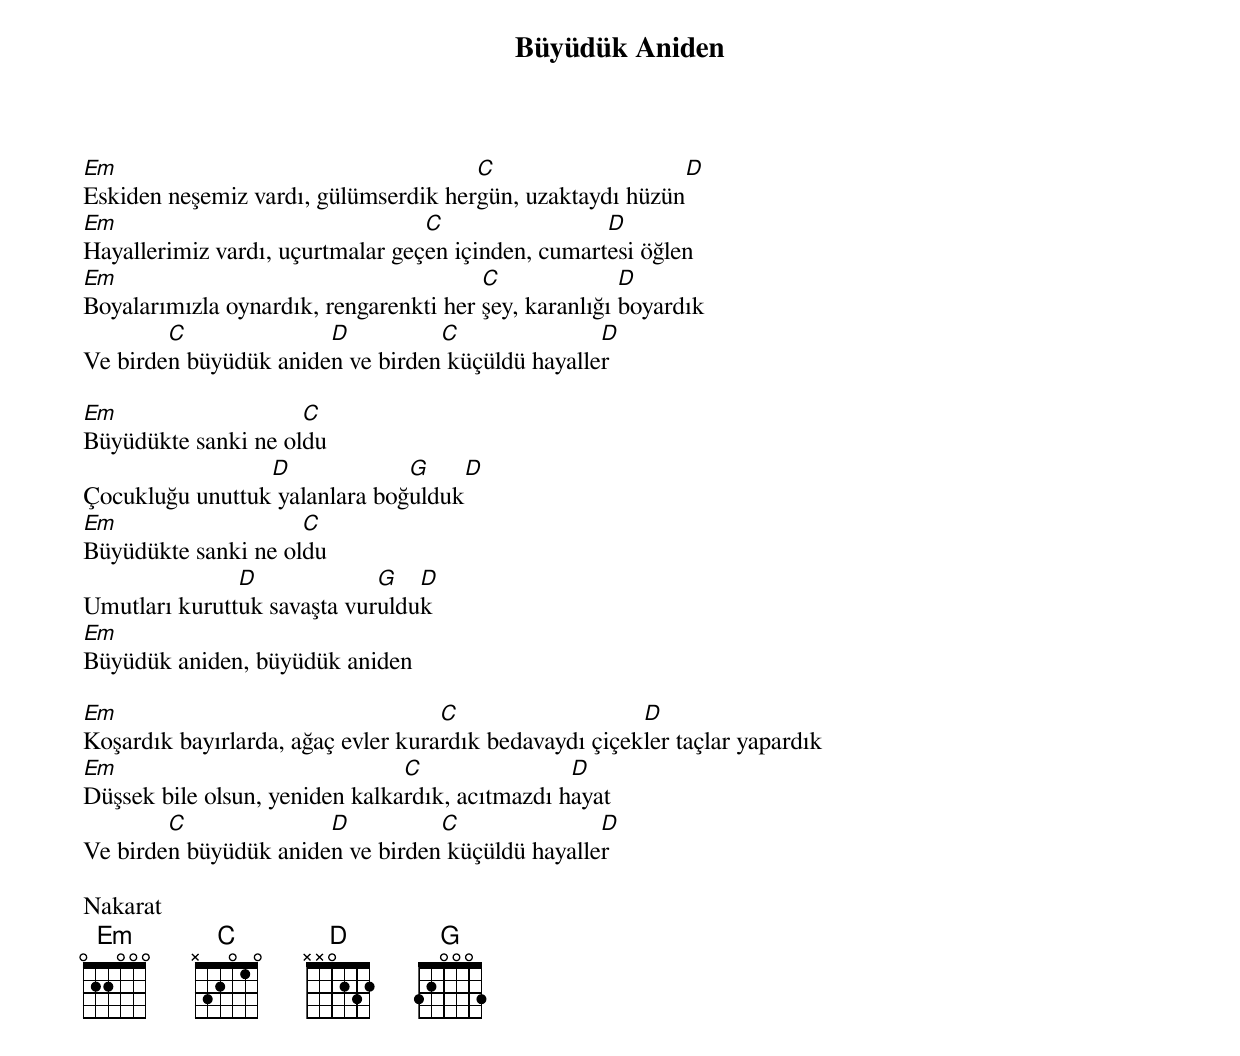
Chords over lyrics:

{title: Büyüdük Aniden}
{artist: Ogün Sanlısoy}

Em                                    C                   D
Eskiden neşemiz vardı, gülümserdik hergün, uzaktaydı hüzün
Em                                C                 D
Hayallerimiz vardı, uçurtmalar geçen içinden, cumartesi öğlen
Em                                      C              D
Boyalarımızla oynardık, rengarenkti her şey, karanlığı boyardık
        C              D          C               D
Ve birden büyüdük aniden ve birden küçüldü hayaller

Em                   C
Büyüdükte sanki ne oldu
                 D             G    D
Çocukluğu unuttuk yalanlara boğulduk
Em                   C
Büyüdükte sanki ne oldu
               D             G   D
Umutları kuruttuk savaşta vurulduk
Em
Büyüdük aniden, büyüdük aniden

Em                                  C                   D
Koşardık bayırlarda, ağaç evler kurardık bedavaydı çiçekler taçlar yapardık
Em                              C                D
Düşsek bile olsun, yeniden kalkardık, acıtmazdı hayat
        C              D          C               D
Ve birden büyüdük aniden ve birden küçüldü hayaller

Nakarat
